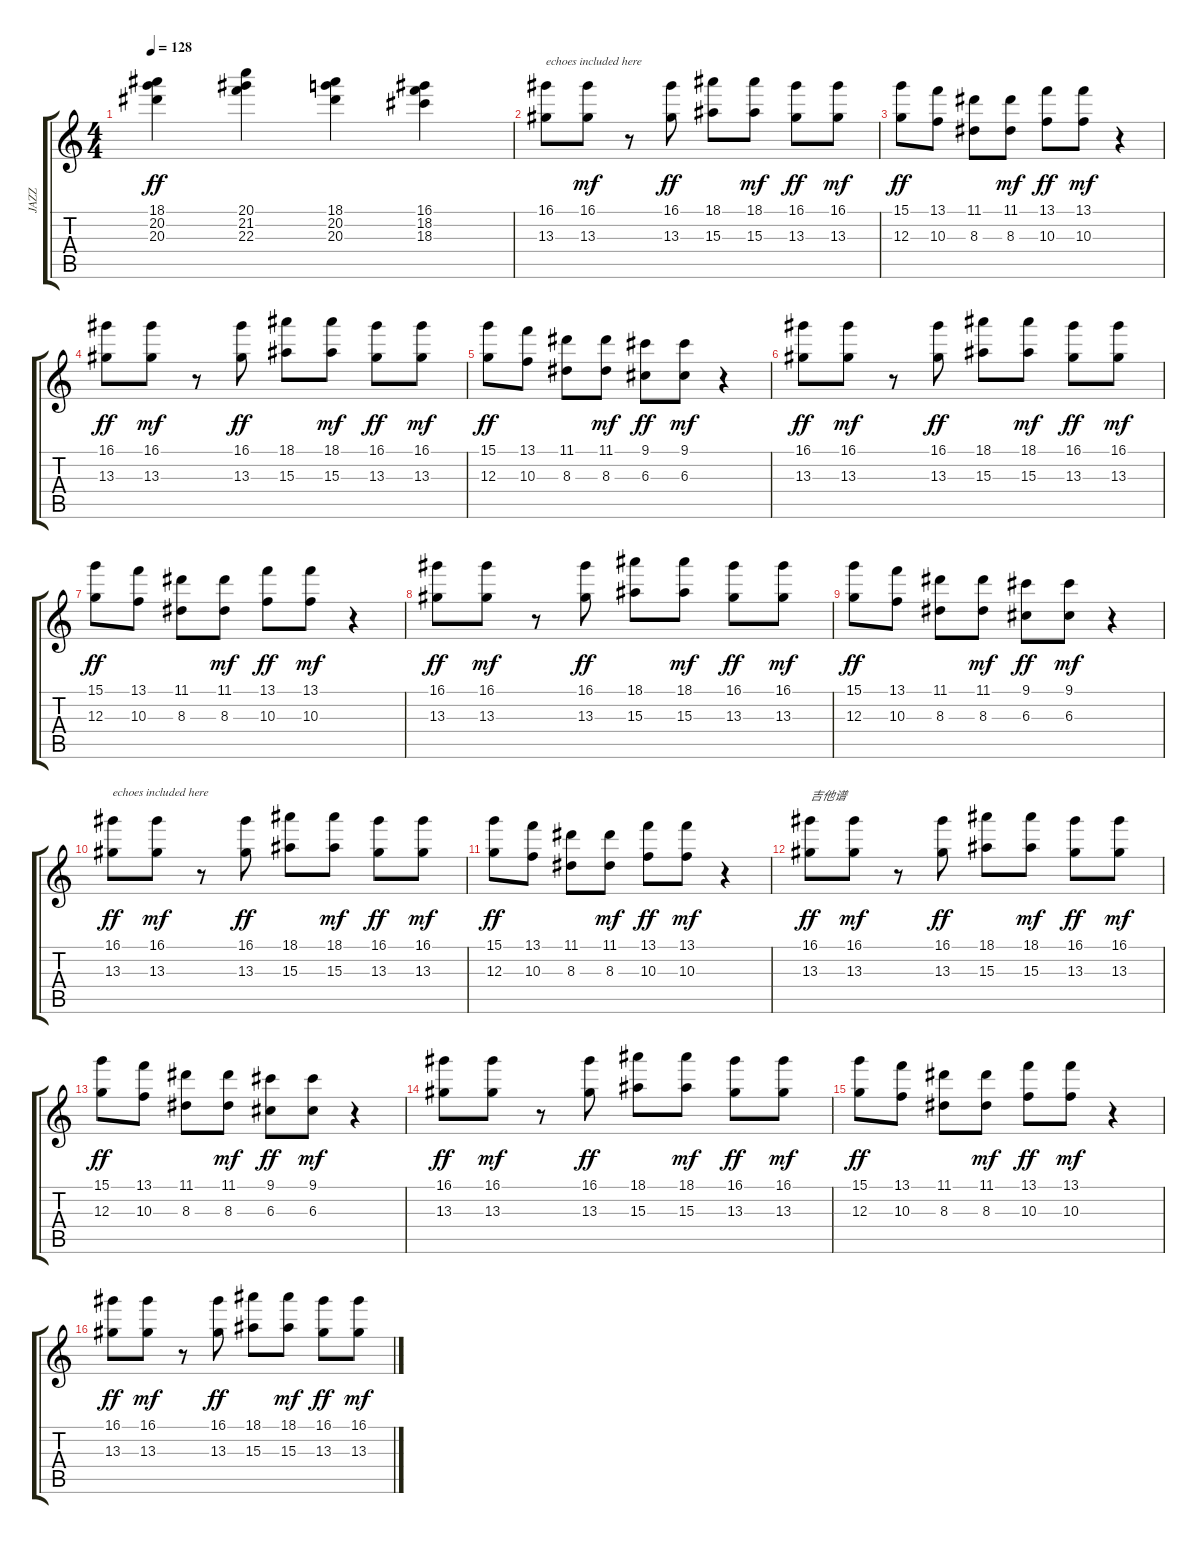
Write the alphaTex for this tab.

\track ("JAZZ" "JAZZ") {instrument electricguitarjazz}
\staff {score tabs}
\tuning (E4 B3 G3 D3 A2 E2) {hide}
\ts (4 4)
\tempo 128
\clef g2
\ks c
(18.1 20.2 20.3).4{dy ff} (20.1 21.2 22.3).4 (18.1 20.2 20.3).4 (16.1 18.2 18.3).4 |
(16.1 13.3).8{txt "echoes included here"} (16.1 13.3).8{dy mf} r.8 (16.1 13.3).8{dy ff} (18.1 15.3).8 (18.1 15.3).8{dy mf} (16.1 13.3).8{dy ff} (16.1 13.3).8{dy mf} |
(15.1 12.3).8{dy ff} (13.1 10.3).8 (11.1 8.3).8 (11.1 8.3).8{dy mf} (13.1 10.3).8{txt "" dy ff} (13.1 10.3).8{dy mf} r.4 |
(16.1 13.3).8{dy ff} (16.1 13.3).8{dy mf} r.8 (16.1 13.3).8{dy ff} (18.1 15.3).8 (18.1 15.3).8{dy mf} (16.1 13.3).8{dy ff} (16.1 13.3).8{dy mf} |
(15.1 12.3).8{dy ff} (13.1 10.3).8 (11.1 8.3).8 (11.1 8.3).8{dy mf} (9.1 6.3).8{dy ff} (9.1 6.3).8{dy mf} r.4 |
(16.1 13.3).8{dy ff} (16.1 13.3).8{dy mf} r.8 (16.1 13.3).8{dy ff} (18.1 15.3).8 (18.1 15.3).8{dy mf} (16.1 13.3).8{dy ff} (16.1 13.3).8{dy mf} |
(15.1 12.3).8{dy ff} (13.1 10.3).8 (11.1 8.3).8 (11.1 8.3).8{dy mf} (13.1 10.3).8{dy ff} (13.1 10.3).8{dy mf} r.4 |
(16.1 13.3).8{dy ff} (16.1 13.3).8{dy mf} r.8 (16.1 13.3).8{dy ff} (18.1 15.3).8 (18.1 15.3).8{dy mf} (16.1 13.3).8{dy ff} (16.1 13.3).8{dy mf} |
(15.1 12.3).8{dy ff} (13.1 10.3).8 (11.1 8.3).8 (11.1 8.3).8{dy mf} (9.1 6.3).8{dy ff} (9.1 6.3).8{dy mf} r.4 |
(16.1 13.3).8{txt "echoes included here" dy ff} (16.1 13.3).8{dy mf} r.8 (16.1 13.3).8{dy ff} (18.1 15.3).8 (18.1 15.3).8{dy mf} (16.1 13.3).8{dy ff} (16.1 13.3).8{dy mf} |
(15.1 12.3).8{dy ff} (13.1 10.3).8 (11.1 8.3).8 (11.1 8.3).8{dy mf} (13.1 10.3).8{dy ff} (13.1 10.3).8{dy mf} r.4 |
(16.1 13.3).8{txt "吉他谱" dy ff} (16.1 13.3).8{dy mf} r.8 (16.1 13.3).8{dy ff} (18.1 15.3).8 (18.1 15.3).8{dy mf} (16.1 13.3).8{dy ff} (16.1 13.3).8{dy mf} |
(15.1 12.3).8{dy ff} (13.1 10.3).8 (11.1 8.3).8 (11.1 8.3).8{dy mf} (9.1 6.3).8{dy ff} (9.1 6.3).8{dy mf} r.4 |
(16.1 13.3).8{dy ff} (16.1 13.3).8{dy mf} r.8 (16.1 13.3).8{dy ff} (18.1 15.3).8 (18.1 15.3).8{dy mf} (16.1 13.3).8{dy ff} (16.1 13.3).8{dy mf} |
(15.1 12.3).8{dy ff} (13.1 10.3).8 (11.1 8.3).8 (11.1 8.3).8{dy mf} (13.1 10.3).8{dy ff} (13.1 10.3).8{dy mf} r.4 |
(16.1 13.3).8{dy ff} (16.1 13.3).8{dy mf} r.8 (16.1 13.3).8{dy ff} (18.1 15.3).8 (18.1 15.3).8{dy mf} (16.1 13.3).8{dy ff} (16.1 13.3).8{dy mf}
